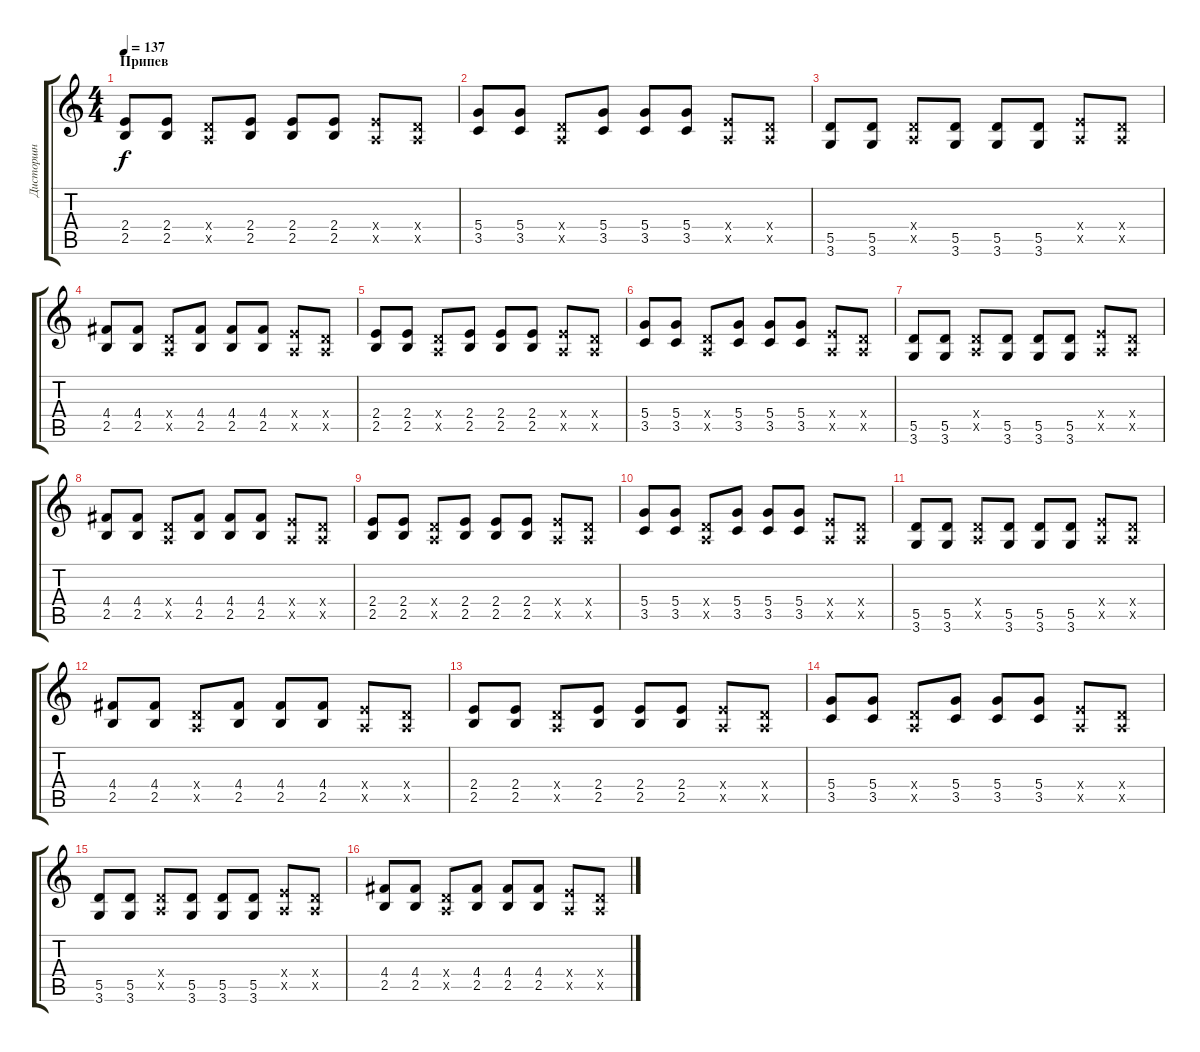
\track ("Дисторшн" "Дисторшн") {instrument distortionguitar}
\staff {score tabs}
\tuning (E4 B3 G3 D3 A2 E2) {hide}
\ts (4 4)
\section ("" "Припев")
\tempo 137
\clef g2
\ks c
(2.4 2.5).8{dy f} (2.4 2.5).8 (0.4{x} 0.5{x}).8 (2.4 2.5).8 (2.4 2.5).8 (2.4 2.5).8 (2.4{x} 0.5{x}).8 (0.4{x} 0.5{x}).8 |
(5.4 3.5).8 (5.4 3.5).8 (0.4{x} 0.5{x}).8 (5.4 3.5).8 (5.4 3.5).8 (5.4 3.5).8 (2.4{x} 0.5{x}).8 (0.4{x} 0.5{x}).8 |
(5.5 3.6).8 (5.5 3.6).8 (0.4{x} 0.5{x}).8 (5.5 3.6).8 (5.5 3.6).8 (5.5 3.6).8 (2.4{x} 0.5{x}).8 (0.4{x} 0.5{x}).8 |
(4.4 2.5).8 (4.4 2.5).8 (0.4{x} 0.5{x}).8 (4.4 2.5).8 (4.4 2.5).8 (4.4 2.5).8 (2.4{x} 0.5{x}).8 (0.4{x} 0.5{x}).8 |
(2.4 2.5).8 (2.4 2.5).8 (0.4{x} 0.5{x}).8 (2.4 2.5).8 (2.4 2.5).8 (2.4 2.5).8 (2.4{x} 0.5{x}).8 (0.4{x} 0.5{x}).8 |
(5.4 3.5).8 (5.4 3.5).8 (0.4{x} 0.5{x}).8 (5.4 3.5).8 (5.4 3.5).8 (5.4 3.5).8 (2.4{x} 0.5{x}).8 (0.4{x} 0.5{x}).8 |
(5.5 3.6).8 (5.5 3.6).8 (0.4{x} 0.5{x}).8 (5.5 3.6).8 (5.5 3.6).8 (5.5 3.6).8 (2.4{x} 0.5{x}).8 (0.4{x} 0.5{x}).8 |
(4.4 2.5).8 (4.4 2.5).8 (0.4{x} 0.5{x}).8 (4.4 2.5).8 (4.4 2.5).8 (4.4 2.5).8 (2.4{x} 0.5{x}).8 (0.4{x} 0.5{x}).8 |
(2.4 2.5).8 (2.4 2.5).8 (0.4{x} 0.5{x}).8 (2.4 2.5).8 (2.4 2.5).8 (2.4 2.5).8 (2.4{x} 0.5{x}).8 (0.4{x} 0.5{x}).8 |
(5.4 3.5).8 (5.4 3.5).8 (0.4{x} 0.5{x}).8 (5.4 3.5).8 (5.4 3.5).8 (5.4 3.5).8 (2.4{x} 0.5{x}).8 (0.4{x} 0.5{x}).8 |
(5.5 3.6).8 (5.5 3.6).8 (0.4{x} 0.5{x}).8 (5.5 3.6).8 (5.5 3.6).8 (5.5 3.6).8 (2.4{x} 0.5{x}).8 (0.4{x} 0.5{x}).8 |
(4.4 2.5).8 (4.4 2.5).8 (0.4{x} 0.5{x}).8 (4.4 2.5).8 (4.4 2.5).8 (4.4 2.5).8 (2.4{x} 0.5{x}).8 (0.4{x} 0.5{x}).8 |
(2.4 2.5).8 (2.4 2.5).8 (0.4{x} 0.5{x}).8 (2.4 2.5).8 (2.4 2.5).8 (2.4 2.5).8 (2.4{x} 0.5{x}).8 (0.4{x} 0.5{x}).8 |
(5.4 3.5).8 (5.4 3.5).8 (0.4{x} 0.5{x}).8 (5.4 3.5).8 (5.4 3.5).8 (5.4 3.5).8 (2.4{x} 0.5{x}).8 (0.4{x} 0.5{x}).8 |
(5.5 3.6).8 (5.5 3.6).8 (0.4{x} 0.5{x}).8 (5.5 3.6).8 (5.5 3.6).8 (5.5 3.6).8 (2.4{x} 0.5{x}).8 (0.4{x} 0.5{x}).8 |
(4.4 2.5).8 (4.4 2.5).8 (0.4{x} 0.5{x}).8 (4.4 2.5).8 (4.4 2.5).8 (4.4 2.5).8 (2.4{x} 0.5{x}).8 (0.4{x} 0.5{x}).8
